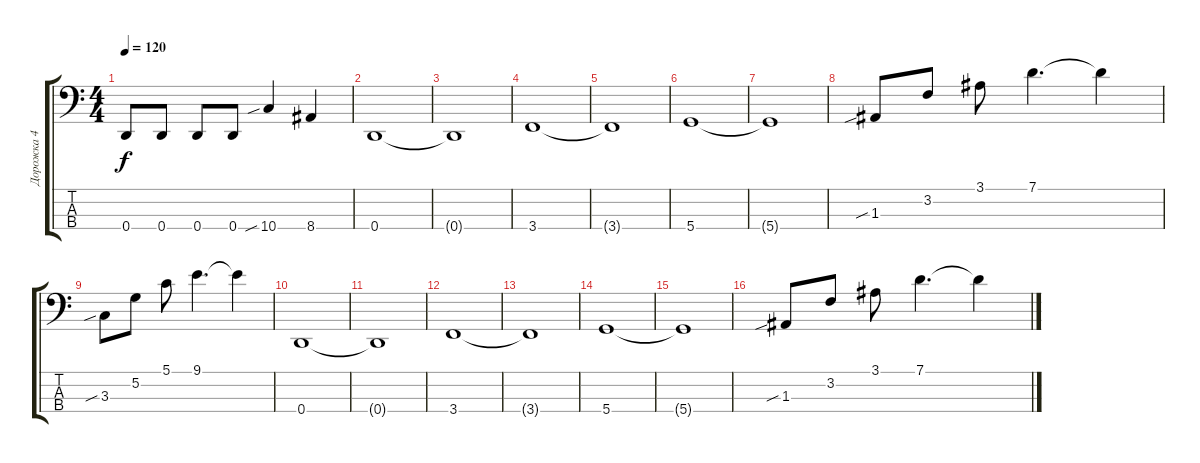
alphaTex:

\track ("Дорожка 4" "Дорожка 4") {instrument electricbasspick}
\staff {score tabs}
\tuning (G2 D2 A1 D1) {hide}
\ts (4 4)
\tempo 120
\clef f4
\ks c
0.4.8{dy f} 0.4.8 0.4.8 0.4.8 10.4{sib}.4 8.4.4 |
0.4.1 |
0.4{t}.1 |
3.4.1 |
3.4{t}.1 |
5.4.1 |
5.4{t}.1 |
1.3{sib}.8 3.2.8 3.1.8 7.1.4{d} 7.1{t}.4 |
3.3{sib}.8 5.2.8 5.1.8 9.1.4{d} 9.1{t}.4 |
0.4.1 |
0.4{t}.1 |
3.4.1 |
3.4{t}.1 |
5.4.1 |
5.4{t}.1 |
1.3{sib}.8 3.2.8 3.1.8 7.1.4{d} 7.1{t}.4
